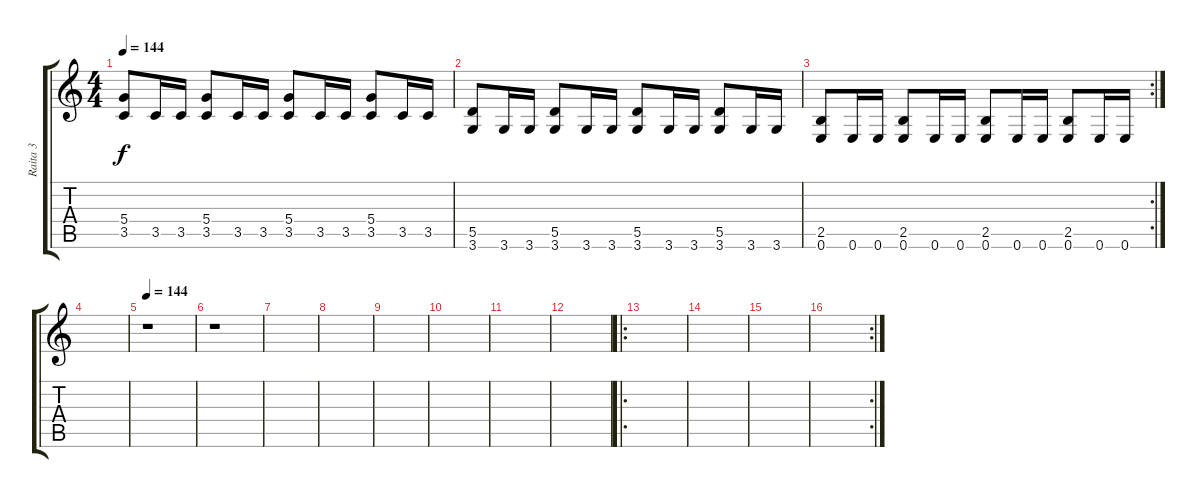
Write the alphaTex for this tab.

\track ("Raita 3" "Raita 3") {instrument overdrivenguitar}
\staff {score tabs}
\tuning (E4 B3 G3 D3 A2 E2) {hide}
\ts (4 4)
\tempo 144
\clef g2
\ks c
(5.4 3.5).8{dy f} 3.5.16 3.5.16 (5.4 3.5).8 3.5.16 3.5.16 (5.4 3.5).8 3.5.16 3.5.16 (5.4 3.5).8 3.5.16 3.5.16 |
(5.5 3.6).8 3.6.16 3.6.16 (5.5 3.6).8 3.6.16 3.6.16 (5.5 3.6).8 3.6.16 3.6.16 (5.5 3.6).8 3.6.16 3.6.16 |
\rc 2
(2.5 0.6).8 0.6.16 0.6.16 (2.5 0.6).8 0.6.16 0.6.16 (2.5 0.6).8 0.6.16 0.6.16 (2.5 0.6).8 0.6.16 0.6.16 |
|
\tempo 144
r.1 |
r.1 |
|
|
|
|
|
|
\ro
|
|
|
\rc 2
